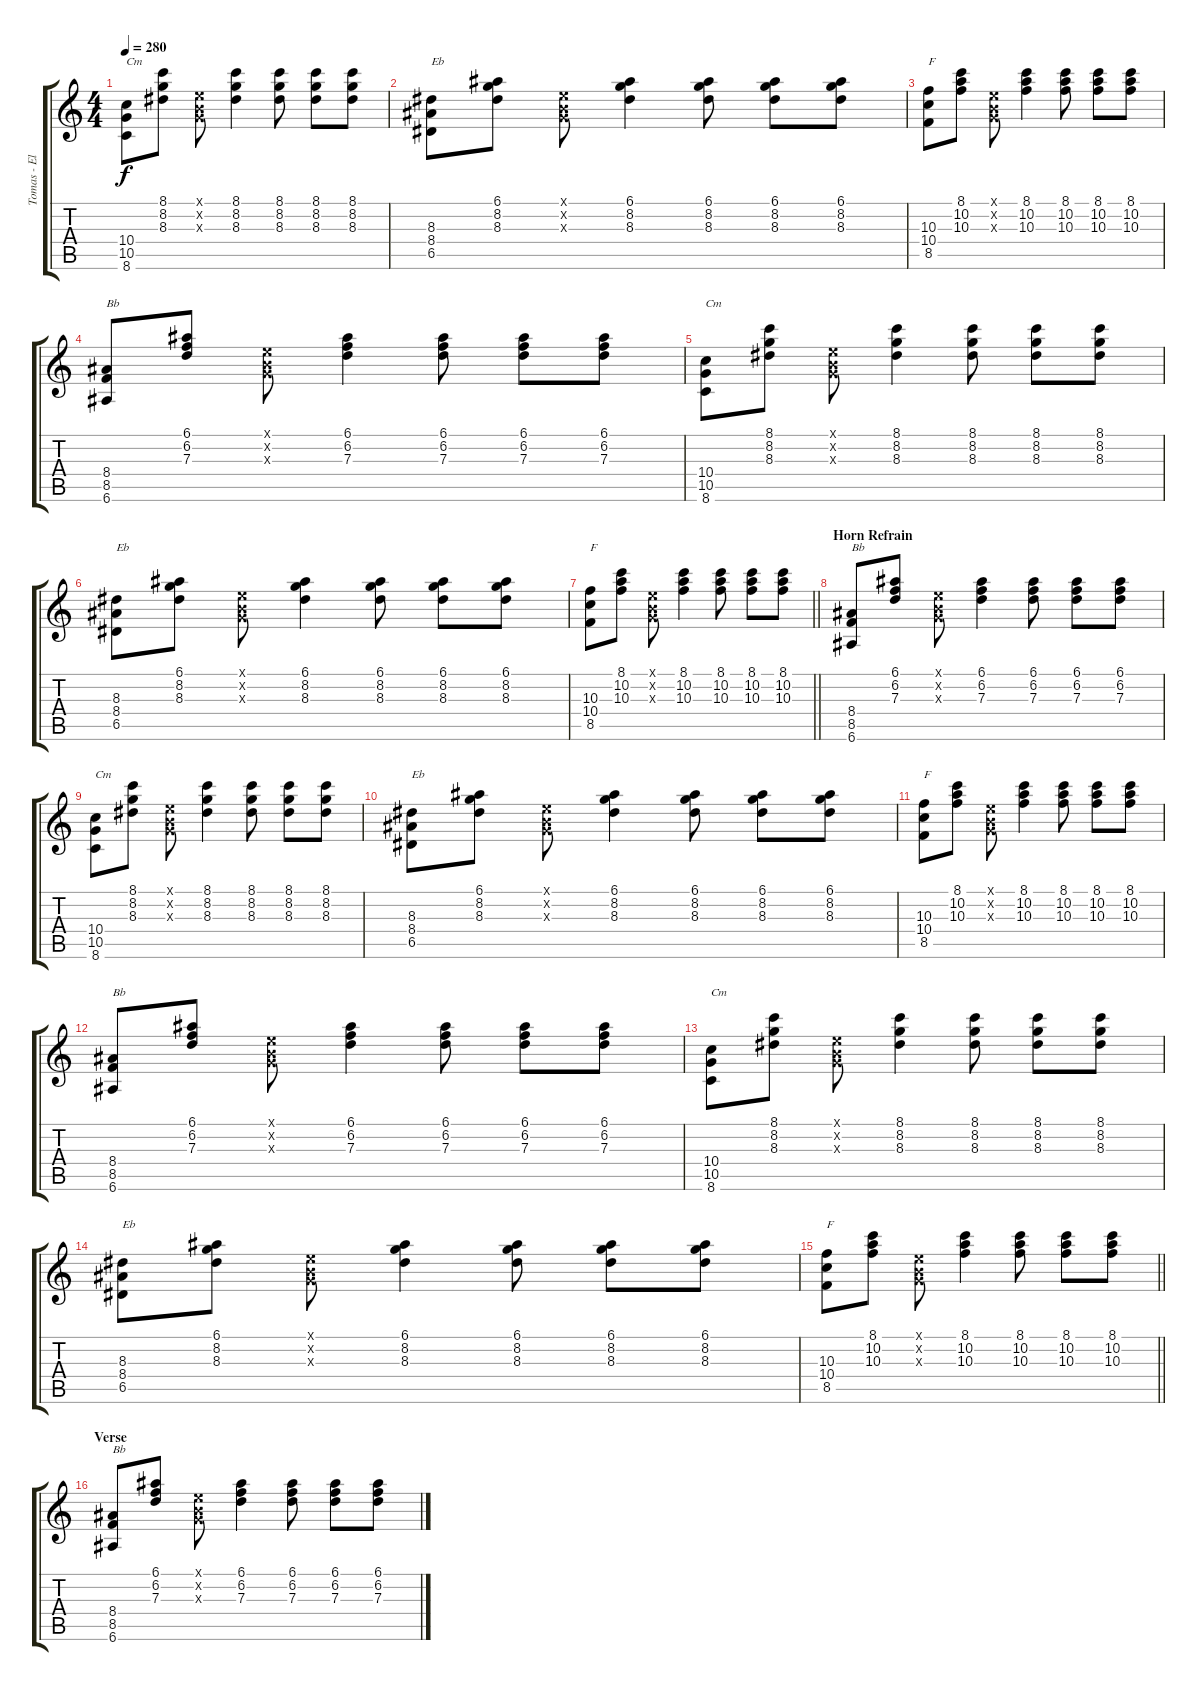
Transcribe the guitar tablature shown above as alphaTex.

\track ("Tomas - Elec. Guitar" "Tomas - El") {instrument electricguitarclean}
\staff {score tabs}
\tuning (E4 B3 G3 D3 A2 E2) {hide}
\ts (4 4)
\tempo 280
\clef g2
\ks c
(10.4 10.5 8.6).8{txt "Cm" dy f} (8.1 8.2 8.3).8 (0.1{x} 0.2{x} 0.3{x}).8 (8.1 8.2 8.3).4 (8.1 8.2 8.3).8 (8.1 8.2 8.3).8 (8.1 8.2 8.3).8 |
(8.3 8.4 6.5).8{txt "Eb"} (6.1 8.2 8.3).8 (0.1{x} 0.2{x} 0.3{x}).8 (6.1 8.2 8.3).4 (6.1 8.2 8.3).8 (6.1 8.2 8.3).8 (6.1 8.2 8.3).8 |
(10.3 10.4 8.5).8{txt "F"} (8.1 10.2 10.3).8 (0.1{x} 0.2{x} 0.3{x}).8 (8.1 10.2 10.3).4 (8.1 10.2 10.3).8 (8.1 10.2 10.3).8 (8.1 10.2 10.3).8 |
(8.4 8.5 6.6).8{txt "Bb"} (6.1 6.2 7.3).8 (0.1{x} 0.2{x} 0.3{x}).8 (6.1 6.2 7.3).4 (6.1 6.2 7.3).8 (6.1 6.2 7.3).8 (6.1 6.2 7.3).8 |
(10.4 10.5 8.6).8{txt "Cm"} (8.1 8.2 8.3).8 (0.1{x} 0.2{x} 0.3{x}).8 (8.1 8.2 8.3).4 (8.1 8.2 8.3).8 (8.1 8.2 8.3).8 (8.1 8.2 8.3).8 |
(8.3 8.4 6.5).8{txt "Eb"} (6.1 8.2 8.3).8 (0.1{x} 0.2{x} 0.3{x}).8 (6.1 8.2 8.3).4 (6.1 8.2 8.3).8 (6.1 8.2 8.3).8 (6.1 8.2 8.3).8 |
\barLineRight lightlight
(10.3 10.4 8.5).8{txt "F"} (8.1 10.2 10.3).8 (0.1{x} 0.2{x} 0.3{x}).8 (8.1 10.2 10.3).4 (8.1 10.2 10.3).8 (8.1 10.2 10.3).8 (8.1 10.2 10.3).8 |
\section ("" "Horn Refrain")
(8.4 8.5 6.6).8{txt "Bb"} (6.1 6.2 7.3).8 (0.1{x} 0.2{x} 0.3{x}).8 (6.1 6.2 7.3).4 (6.1 6.2 7.3).8 (6.1 6.2 7.3).8 (6.1 6.2 7.3).8 |
(10.4 10.5 8.6).8{txt "Cm"} (8.1 8.2 8.3).8 (0.1{x} 0.2{x} 0.3{x}).8 (8.1 8.2 8.3).4 (8.1 8.2 8.3).8 (8.1 8.2 8.3).8 (8.1 8.2 8.3).8 |
(8.3 8.4 6.5).8{txt "Eb"} (6.1 8.2 8.3).8 (0.1{x} 0.2{x} 0.3{x}).8 (6.1 8.2 8.3).4 (6.1 8.2 8.3).8 (6.1 8.2 8.3).8 (6.1 8.2 8.3).8 |
(10.3 10.4 8.5).8{txt "F"} (8.1 10.2 10.3).8 (0.1{x} 0.2{x} 0.3{x}).8 (8.1 10.2 10.3).4 (8.1 10.2 10.3).8 (8.1 10.2 10.3).8 (8.1 10.2 10.3).8 |
(8.4 8.5 6.6).8{txt "Bb"} (6.1 6.2 7.3).8 (0.1{x} 0.2{x} 0.3{x}).8 (6.1 6.2 7.3).4 (6.1 6.2 7.3).8 (6.1 6.2 7.3).8 (6.1 6.2 7.3).8 |
(10.4 10.5 8.6).8{txt "Cm"} (8.1 8.2 8.3).8 (0.1{x} 0.2{x} 0.3{x}).8 (8.1 8.2 8.3).4 (8.1 8.2 8.3).8 (8.1 8.2 8.3).8 (8.1 8.2 8.3).8 |
(8.3 8.4 6.5).8{txt "Eb"} (6.1 8.2 8.3).8 (0.1{x} 0.2{x} 0.3{x}).8 (6.1 8.2 8.3).4 (6.1 8.2 8.3).8 (6.1 8.2 8.3).8 (6.1 8.2 8.3).8 |
\barLineRight lightlight
(10.3 10.4 8.5).8{txt "F"} (8.1 10.2 10.3).8 (0.1{x} 0.2{x} 0.3{x}).8 (8.1 10.2 10.3).4 (8.1 10.2 10.3).8 (8.1 10.2 10.3).8 (8.1 10.2 10.3).8 |
\section ("" "Verse")
(8.4 8.5 6.6).8{txt "Bb"} (6.1 6.2 7.3).8 (0.1{x} 0.2{x} 0.3{x}).8 (6.1 6.2 7.3).4 (6.1 6.2 7.3).8 (6.1 6.2 7.3).8 (6.1 6.2 7.3).8
